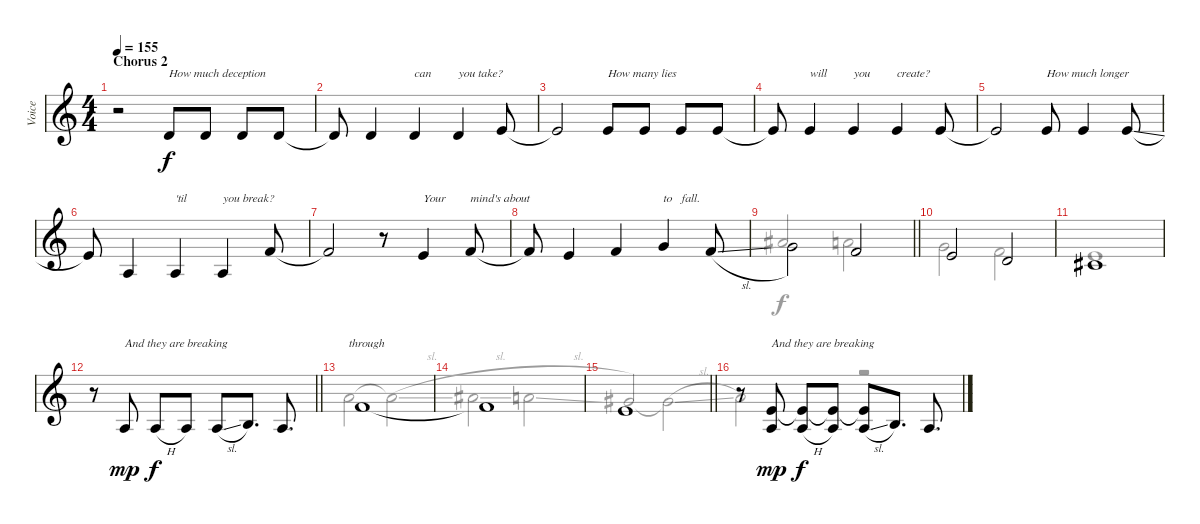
\track ("Voice" "Voice") {instrument altosax}
\staff {score}
\tuning (E4 B3 G3 D3 A2 E2) {hide}
\voice
\ts (4 4)
\section ("" "Chorus 2")
\tempo 155
\clef g2
\ks c
r.2{dy f} 3.2.8{txt "How much deception"} 3.2.8 3.2.8 3.2.8 |
3.2{t}.8 3.2.4 3.2.4{txt "can"} 3.2.4{txt "you take?"} 5.2.8 |
5.2{t}.2 5.2.8{txt "How many lies"} 5.2.8 5.2.8 5.2.8 |
5.2{t}.8 5.2.4{txt "will"} 5.2.4{txt "you"} 5.2.4{txt "create?"} 5.2.8 |
5.2{t}.2 5.2.8{txt "How much longer"} 5.2.4 9.3{ss}.8 |
9.3{t}.8 2.3.4 2.3.4{txt "'til"} 2.3.4{txt "you break?"} 6.2.8 |
6.2{t}.2 r.8 5.2.4{txt "Your"} 6.2.8{txt "mind's about"} |
6.2{t}.8 5.2.4 6.2.4 8.2.4{txt "to   fall."} 6.2{sl}.8 |
\barLineRight lightlight
8.2.2{beam Down} 6.2.2 |
5.2.2 3.2.2 |
2.2.1 |
\barLineRight lightlight
r.8 2.3.8{txt "And they are breaking" dy mp} 2.3{h}.8{dy f} 2.3.8 2.3{sl}.8 4.3.8{d} 2.3.8{d} |
\section ("" "")
6.2.1{txt "through"} |
6.2{t}.1 |
\barLineRight lightlight
5.2.1 |
r.8 (0.1 2.3).8{txt "And they are breaking" dy mp} (0.1{t} 2.3{h}).8{dy f} (0.1{t} 2.3).8 (0.1{t} 2.3{sl}).8 4.3.8{d} 2.3.8{d}
\voice
\clef g2
\ottava regular
\simile none
\ks c
|
|
|
|
|
|
|
|
\barLineRight lightlight
6.1.2{beam Up} 5.1.2 |
3.1.2 1.1.2 |
0.1.1 |
\barLineRight lightlight
|
5.1.2 5.1{sl t}.2 |
6.1{sl}.2 5.1{sl}.2 |
\barLineRight lightlight
4.1.2{beam Up} 4.1{sl t}.2 |
5.1.2 r.2
